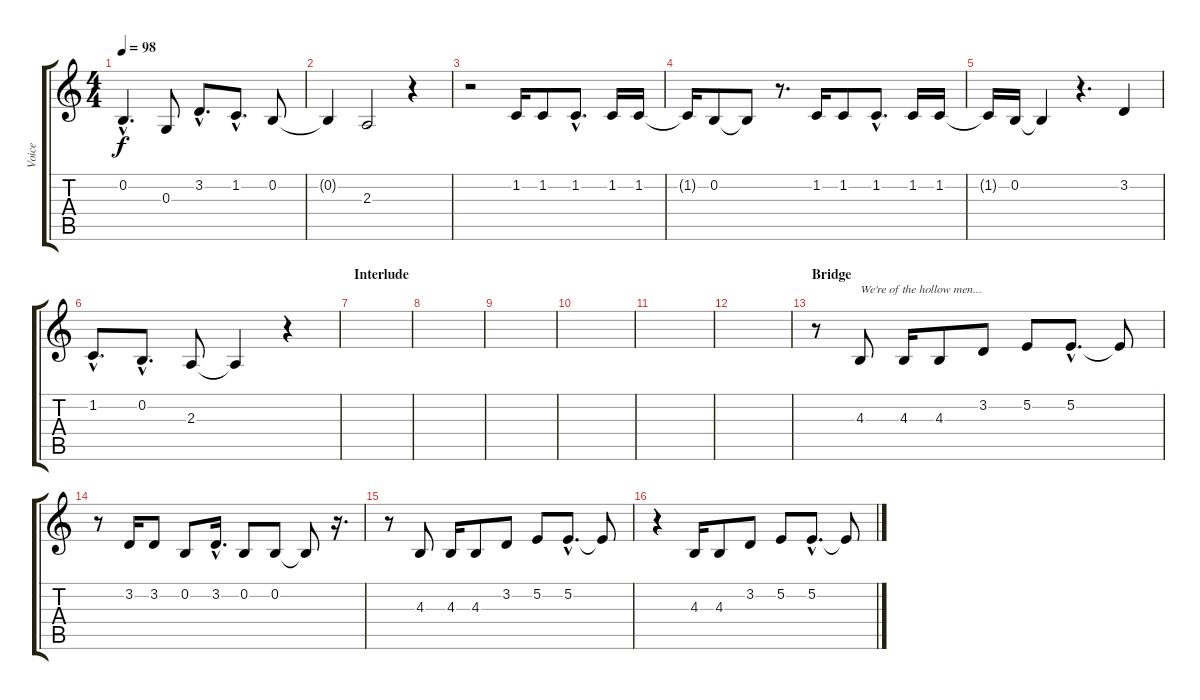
\track ("Voice" "Voice") {instrument altosax}
\staff {score tabs}
\tuning (E4 B3 G3 D3 A2 E2) {hide}
\ts (4 4)
\tempo 98
\clef g2
\ks c
0.2{hac t}.4{d dy f} 0.3.8 3.2{hac}.8{d} 1.2{hac}.8{d} 0.2.8 |
0.2{t}.4 2.3.2 r.4 |
r.2{volume 16} 1.2.16 1.2.8 1.2{hac}.8{d} 1.2.16 1.2.16 |
1.2{t}.16 0.2.8 0.2{t}.8 r.8{d} 1.2.16 1.2.8 1.2{hac}.8{d} 1.2.16 1.2.16 |
1.2{t}.16 0.2.16 0.2{t}.4 r.4{d} 3.2.4 |
1.2{hac}.8{d} 0.2{hac}.8{d} 2.3.8 2.3{t}.4 r.4 |
\section ("" "Interlude")
|
|
|
|
|
|
\section ("" "Bridge")
r.8 4.3.8{txt "We're of the hollow men..."} 4.3.16 4.3.8 3.2.8 5.2.8 5.2{hac}.8{d} 5.2{t}.8 |
r.8 3.2.16 3.2.8 0.2.8 3.2{hac}.16{d} 0.2.8 0.2.8 0.2{t}.8 r.16{d} |
r.8 4.3.8 4.3.16 4.3.8 3.2.8 5.2.8 5.2{hac}.8{d} 5.2{t}.8 |
r.4 4.3.16 4.3.8 3.2.8 5.2.8 5.2{hac}.8{d} 5.2{t}.8
